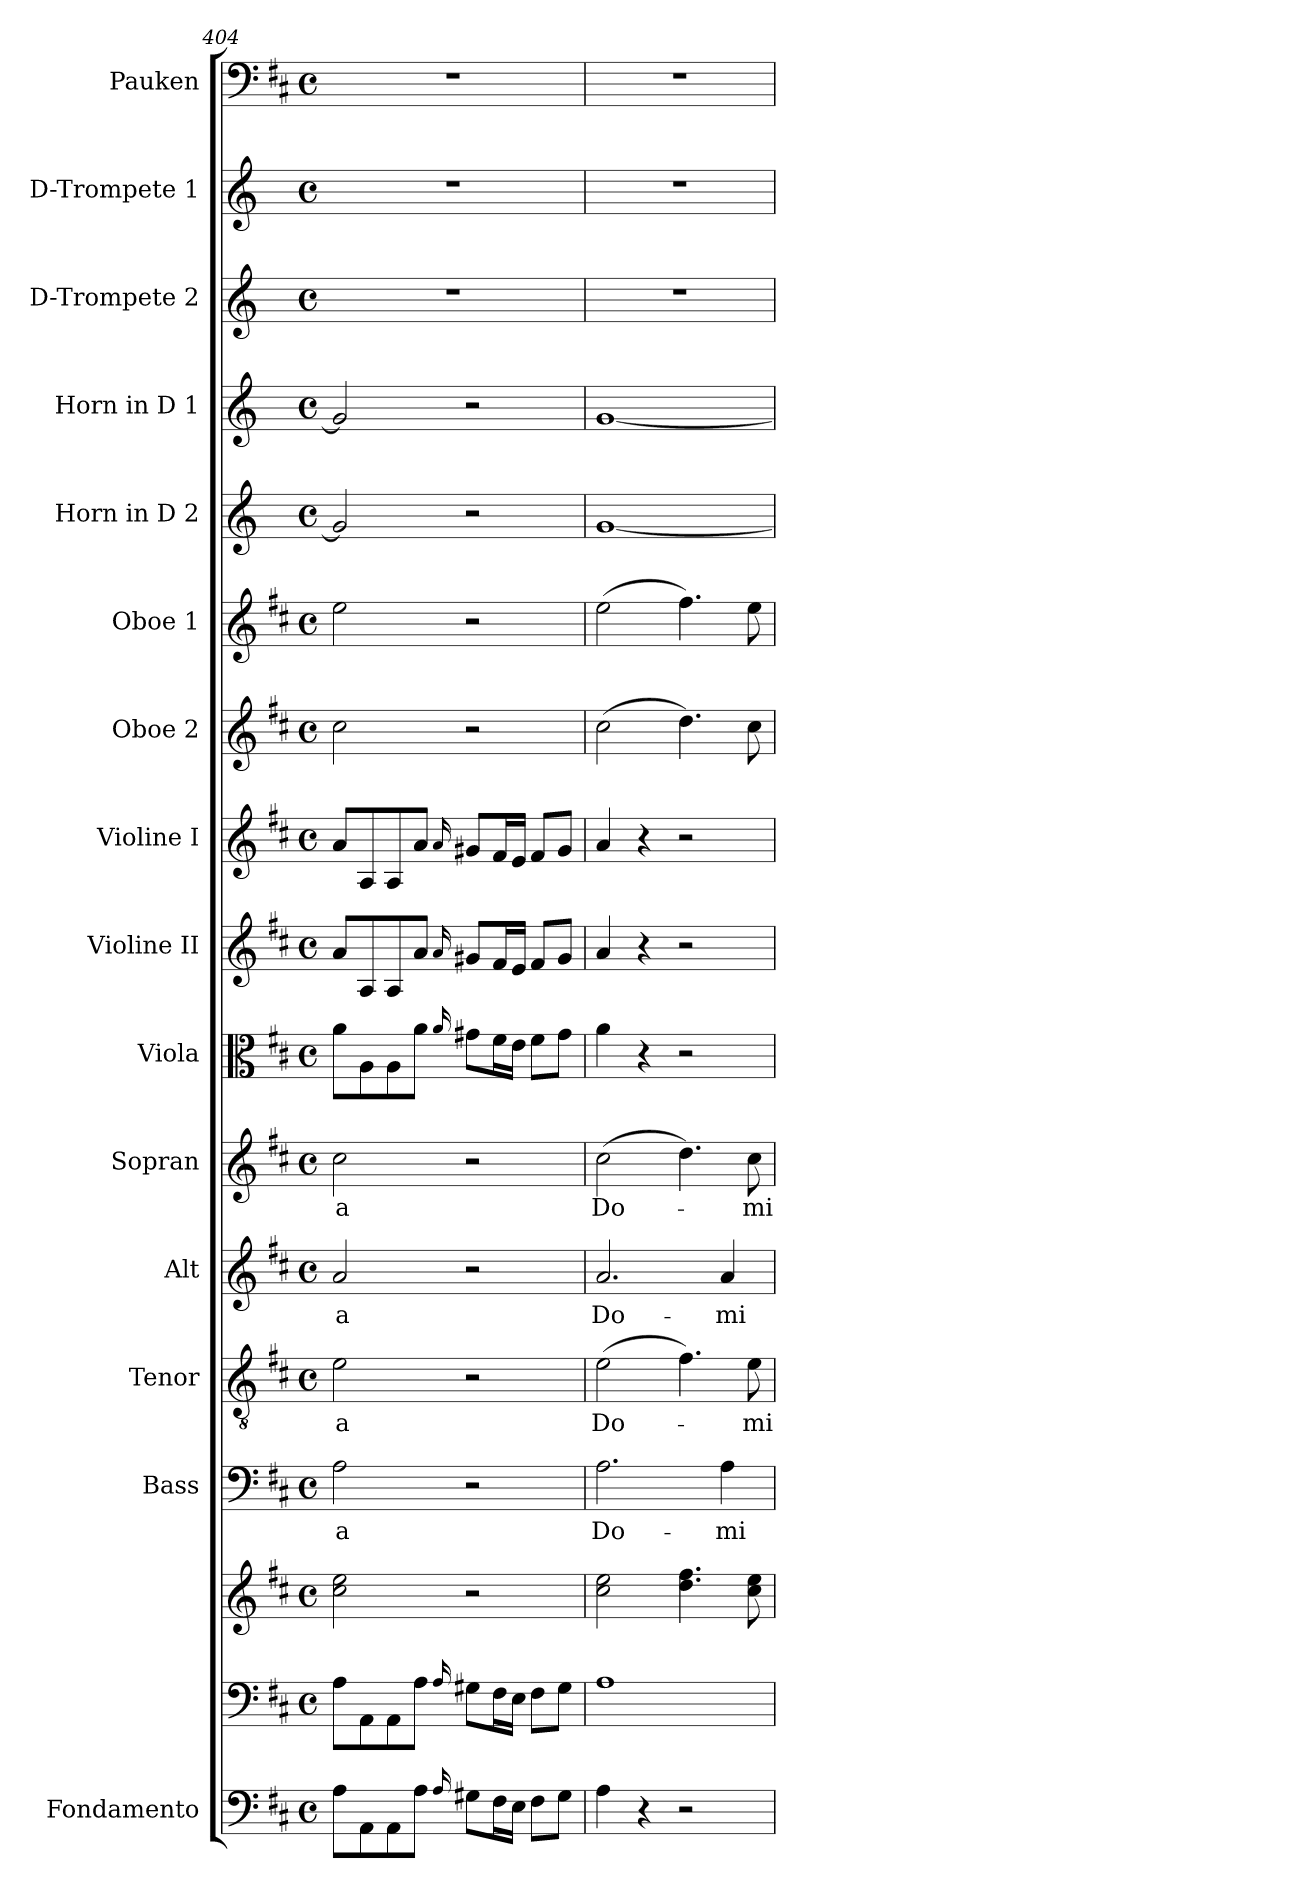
**kern	**kern	**kern	**kern	**text	**kern	**text	**kern	**text	**kern	**text	**kern	**kern	**kern	**kern	**kern	**kern	**kern	**kern	**kern	**kern
*part16	*part15	*part15	*part14	*part14	*part13	*part13	*part12	*part12	*part11	*part11	*part10	*part9	*part8	*part7	*part6	*part5	*part4	*part3	*part2	*part1
*staff17	*staff16	*staff15	*staff14	*staff14	*staff13	*staff13	*staff12	*staff12	*staff11	*staff11	*staff10	*staff9	*staff8	*staff7	*staff6	*staff5	*staff4	*staff3	*staff2	*staff1
*I"Fondamento	*	*	*I"Bass	*	*I"Tenor	*	*I"Alt	*	*I"Sopran	*	*I"Viola	*I"Violine II	*I"Violine I	*I"Oboe 2	*I"Oboe 1	*I"Horn in D 2	*I"Horn in D 1	*I"D-Trompete 2	*I"D-Trompete 1	*I"Pauken
*I'F.	*	*	*I'B.	*	*I'T.	*	*I'A.	*	*I'S.	*	*I'Vla.	*I'Vl. II	*I'Vl. I	*I'Ob. 2	*I'Ob. 1	*	*	*I'D Trp. 2	*I'D Trp. 1	*I'Pk.
*clefF4	*clefF4	*clefG2	*clefF4	*	*clefGv2	*	*clefG2	*	*clefG2	*	*clefC3	*clefG2	*clefG2	*clefG2	*clefG2	*clefG2	*clefG2	*clefG2	*clefG2	*clefF4
*ITrd7c12	*	*	*	*	*	*	*	*	*	*	*	*	*	*	*	*ITrd6c10	*ITrd6c10	*ITrd-1c-2	*ITrd-1c-2	*
*k[f#c#]	*k[f#c#]	*k[f#c#]	*k[f#c#]	*	*k[f#c#]	*	*k[f#c#]	*	*k[f#c#]	*	*k[f#c#]	*k[f#c#]	*k[f#c#]	*k[f#c#]	*k[f#c#]	*k[f#c#]	*k[f#c#]	*k[f#c#]	*k[f#c#]	*k[f#c#]
*D:	*D:	*D:	*D:	*	*D:	*	*D:	*	*D:	*	*D:	*D:	*D:	*D:	*D:	*D:	*D:	*D:	*D:	*D:
*M4/4	*M4/4	*M4/4	*M4/4	*	*M4/4	*	*M4/4	*	*M4/4	*	*M4/4	*M4/4	*M4/4	*M4/4	*M4/4	*M4/4	*M4/4	*M4/4	*M4/4	*M4/4
*met(c)	*met(c)	*met(c)	*met(c)	*	*met(c)	*	*met(c)	*	*met(c)	*	*met(c)	*met(c)	*met(c)	*met(c)	*met(c)	*met(c)	*met(c)	*met(c)	*met(c)	*met(c)
=404	=404	=404	=404	=404	=404	=404	=404	=404	=404	=404	=404	=404	=404	=404	=404	=404	=404	=404	=404	=404
!	!	!	!	!LO:LY:b	!	!LO:LY:b	!	!LO:LY:b	!	!LO:LY:b	!	!	!	!	!	!	!	!	!	!
8AA\L	8A\L	2cc#\ 2ee\	2A\	-a	2e\	-a	2a/	-a	2cc#\	-a	8a\L	8a/L	8a/L	2cc#\	2ee\	2A/]	2A/]	1r	1r	1r
8AAA\	8AA\	.	.	.	.	.	.	.	.	.	8A\	8A/	8A/	.	.	.	.	.	.	.
8AAA\	8AA\	.	.	.	.	.	.	.	.	.	8A\	8A/	8A/	.	.	.	.	.	.	.
8AA\J	8A\J	.	.	.	.	.	.	.	.	.	8a\J	8a/J	8a/J	.	.	.	.	.	.	.
16qqAA/	16qqA/	.	.	.	.	.	.	.	.	.	16qqa/	16qqa/	16qqa/	.	.	.	.	.	.	.
8GG#X\L	8G#X\L	2r	2r	.	2r	.	2r	.	2r	.	8g#X\L	8g#X/L	8g#X/L	2r	2r	2r	2r	.	.	.
16FF#\L	16F#\L	.	.	.	.	.	.	.	.	.	16f#\L	16f#/L	16f#/L	.	.	.	.	.	.	.
16EE\JJ	16E\JJ	.	.	.	.	.	.	.	.	.	16e\JJ	16e/JJ	16e/JJ	.	.	.	.	.	.	.
8FF#\L	8F#\L	.	.	.	.	.	.	.	.	.	8f#\L	8f#/L	8f#/L	.	.	.	.	.	.	.
8GG#\J	8G#\J	.	.	.	.	.	.	.	.	.	8g#\J	8g#/J	8g#/J	.	.	.	.	.	.	.
=405	=405	=405	=405	=405	=405	=405	=405	=405	=405	=405	=405	=405	=405	=405	=405	=405	=405	=405	=405	=405
!	!	!	!	!LO:LY:b	!	!LO:LY:b	!	!LO:LY:b	!	!LO:LY:b	!	!	!	!	!	!	!	!	!	!
4AA\	1A	2cc#\ 2ee\	2.A\	Do-	(>2e\	Do-	2.a/	Do-	(>2cc#\	Do-	4a\	4a/	4a/	(>2cc#\	(>2ee\	[1A	[1A	1r	1r	1r
4r	.	.	.	.	.	.	.	.	.	.	4r	4r	4r	.	.	.	.	.	.	.
2r	.	4.dd\ 4.ff#\	.	.	4.f#\)	.	.	.	4.dd\)	.	2r	2r	2r	4.dd\)	4.ff#\)	.	.	.	.	.
!	!	!	!	!LO:LY:b	!	!	!	!LO:LY:b	!	!	!	!	!	!	!	!	!	!	!	!
.	.	.	4A\	-mi-	.	.	4a/	-mi-	.	.	.	.	.	.	.	.	.	.	.	.
!	!	!	!	!	!	!LO:LY:b	!	!	!	!LO:LY:b	!	!	!	!	!	!	!	!	!	!
.	.	8cc#\ 8ee\	.	.	8e\	-mi-	.	.	8cc#\	-mi-	.	.	.	8cc#\	8ee\	.	.	.	.	.
=	=	=	=	=	=	=	=	=	=	=	=	=	=	=	=	=	=	=	=	=
*-	*-	*-	*-	*-	*-	*-	*-	*-	*-	*-	*-	*-	*-	*-	*-	*-	*-	*-	*-	*-
